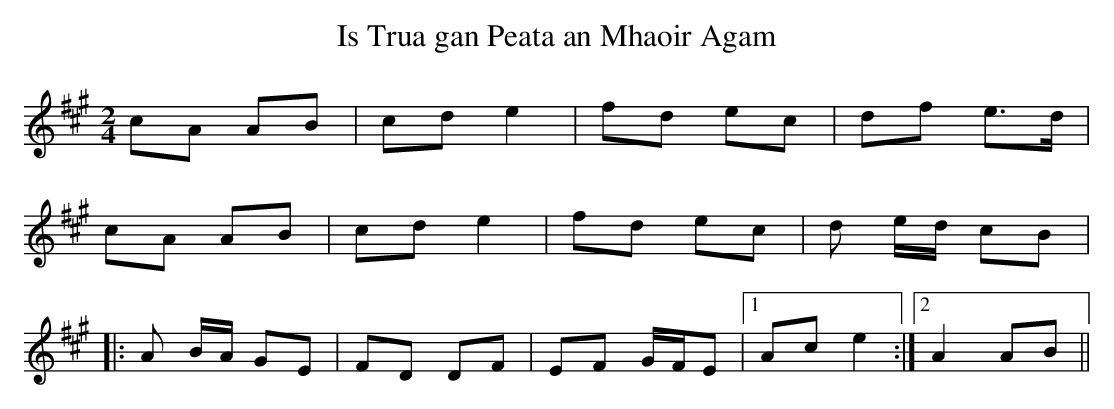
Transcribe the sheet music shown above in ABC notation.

X:1
T:Is Trua gan Peata an Mhaoir Agam
M:2/4
L:1/8
K:A
cA AB|cd e2|fd ec|df e>d|
!cA AB|cd e2|fd ec|d e/2d/2 cB|
!|:A B/2A/2 GE|FD DF|EF G/2F/2E|1Ac e2:|2A2 AB||
